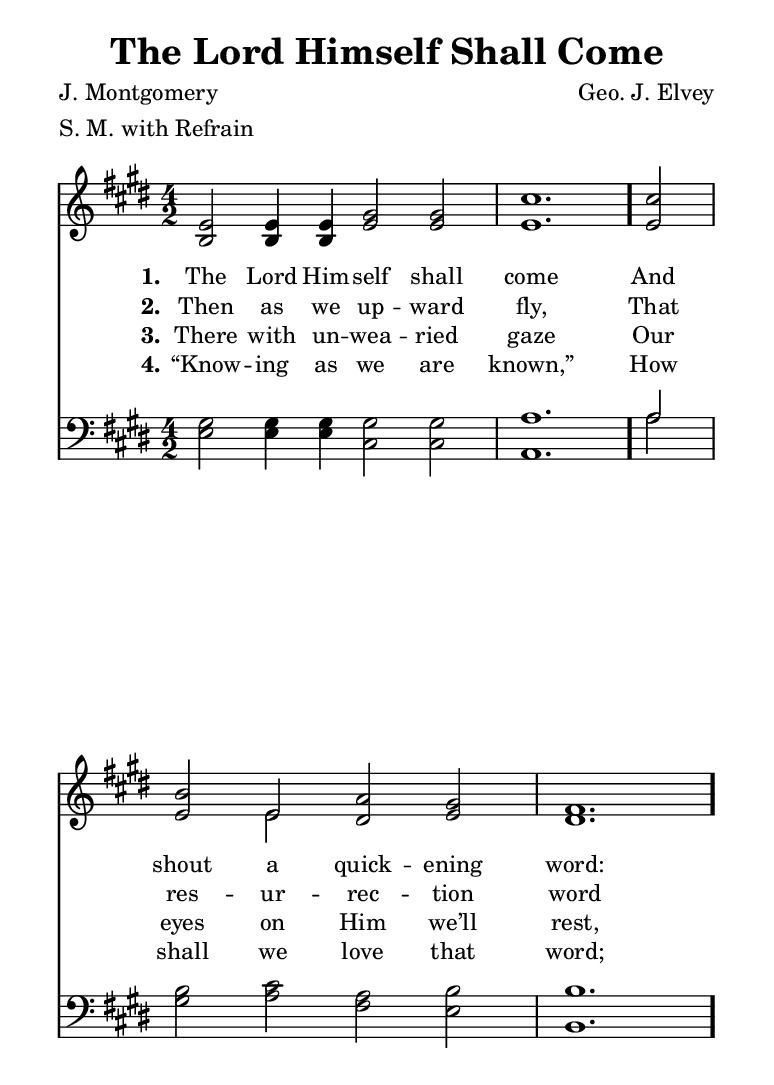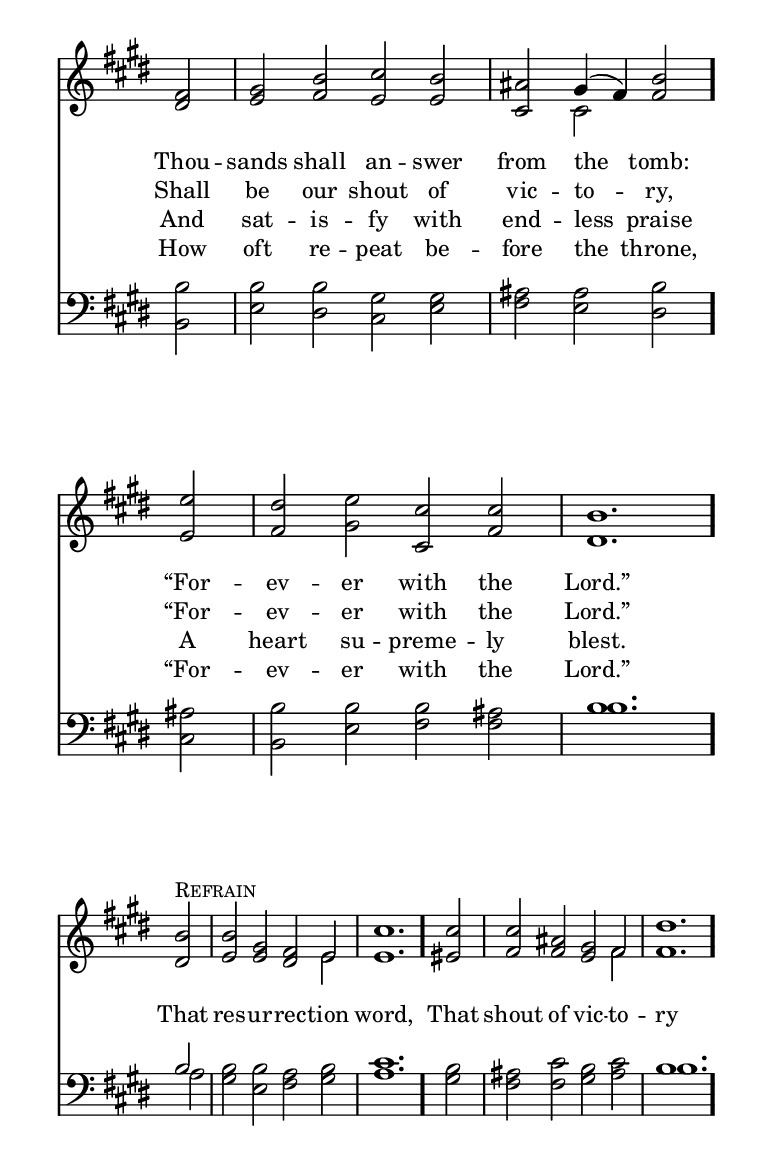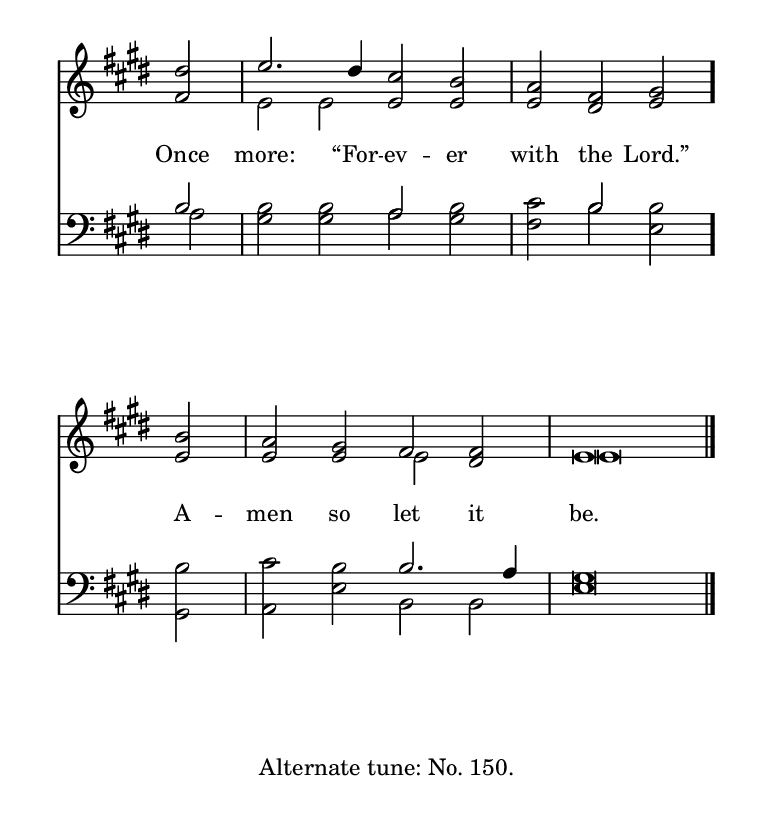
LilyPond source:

\include "common/global.ily"
\paper {
  \include "common/paper.ily"
}

\header{
  hymnnumber = "195"
  title = "The Lord Himself Shall Come"
  tunename = "Diademata"
  meter = "S. M. with Refrain"
  poet = "J. Montgomery"
  composer = "Geo. J. Elvey"
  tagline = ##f
}

global = {
  \include "common/overrides.ily"
  \override Staff.TimeSignature.style = #'numbered
  \time 4/2
  \override Score.MetronomeMark.transparent = ##t % hide all fermata changes too
  \tempo 2=90
  \key e \major
  \autoBeamOff
}

notesSoprano = {
\global
\relative c' {

  e2 e4 e gis2 gis | cis1.
  cis2 | b e, a gis | fis1.
  fis2 | gis b cis b | ais gis4( fis) b2
  e2 | dis e cis cis | b1.

  << s^\markup { \small \caps "Refrain" }
  { b2 | b gis fis e | cis'1. } >>
  cis2 | cis ais gis fis | dis'1.
  dis2 | e2. dis4 cis2 b | a fis gis
  b | a gis fis fis | e\breve

  \bar "|."

}
}

notesAlto = {
\global
\relative e' {

  b2 b4 b e2 e | e1.
  e2 | e e dis e | dis1.
  dis2 | e fis e e | cis cis fis
  e | fis gis cis, fis | dis1.

  dis2 | e e dis e | e1.
  eis2 | fis fis e fis | fis1.
  fis2 | e e e e | e dis e
  e2 | e e e dis | e\breve

}
}

notesTenor = {
\global
\relative a {

  gis2 gis4 gis gis2 gis | a1.
  a2 | b cis a b | b1.
  b2 | b b gis gis | ais ais b
  ais!2 | b b b ais! | b1.

  b2 | b b a b | cis1.
  b2 | ais cis b cis | b1.
  b2 | b b a b | cis b b
  b | cis b b2. a4 | gis\breve

}
}

notesBass = {
\global
\relative f {

  e2 e4 e cis2 cis | a1.
  a'2 | gis a fis e | b1.
  b2 | e dis cis e | fis e dis
  cis | b e fis fis | b1.

  a2 | gis e fis gis | a1.
  gis2 | fis fis gis ais | b1.
  a2 | gis gis a gis | fis b e,
  gis,2 | a e' b b | e\breve

}
}

Refrain = \lyricmode {

That res -- ur -- rec -- tion word, \bar "."
That shout of vic -- to -- ry \bar "." \break
Once more: “For -- ev -- er with the Lord.” \bar "."
A -- men so let it be. \bar "." \break

}

wordsA = \lyricmode {
\set stanza = "1."

The Lord Him -- self shall come \bar "."
And shout a quick -- ening word: \bar "." \break
Thou -- sands shall an -- swer from the tomb: \bar "."
“For -- ev -- er with the Lord.” \bar "." \break

}

wordsB = \lyricmode {
\set stanza = "2."

Then as we up -- ward fly,
That res -- ur -- rec -- tion word
Shall be our shout of vic -- to -- ry,
“For -- ev -- er with the Lord.”

\Refrain

}

wordsC = \lyricmode {
\set stanza = "3."

There with un -- wea -- ried gaze
Our eyes on Him we’ll rest,
And sat -- is -- fy with end -- less praise
A heart su -- preme -- ly blest.

}

wordsD = \lyricmode {
\set stanza = "4."

“Know -- ing as we are known,”
How shall we love that word;
How oft re -- peat be -- fore the throne,
“For -- ev -- er with the Lord.”

}

\score {
  \context ChoirStaff <<
    \context Staff = upper <<
      \set ChoirStaff.systemStartDelimiter = #'SystemStartBar
      \set ChoirStaff.printPartCombineTexts = ##f
      \partcombine #'(2 . 9) \notesSoprano \notesAlto
      \context NullVoice = sopranos { \voiceOne << \notesSoprano >> }
      \context NullVoice = altos { \voiceTwo << \notesAlto >> }
      \context Lyrics = one   \lyricsto sopranos \wordsA
      \context Lyrics = two   \lyricsto sopranos \wordsB
      \context Lyrics = three \lyricsto sopranos \wordsC
      \context Lyrics = four  \lyricsto sopranos \wordsD
    >>
    \context Staff = men <<
      \clef bass
      \set ChoirStaff.printPartCombineTexts = ##f
      \partcombine #'(2 . 9) \notesTenor \notesBass
      \context NullVoice = tenors { \voiceOne << \notesTenor >> }
      \context NullVoice = basses { \voiceTwo << \notesBass >> }
    >>
  >>
  \layout {
    \include "common/layout.ily"
  }
  \midi{
    \include "common/midi.ily"
  }
}

\noPageBreak \markup { \vspace #2 \fill-line { \raise #2 \line { Alternate tune: No. 150. } } }

\version "2.19.49"  % necessary for upgrading to future LilyPond versions.

% vi:set et ts=2 sw=2 ai nocindent syntax=lilypond:
